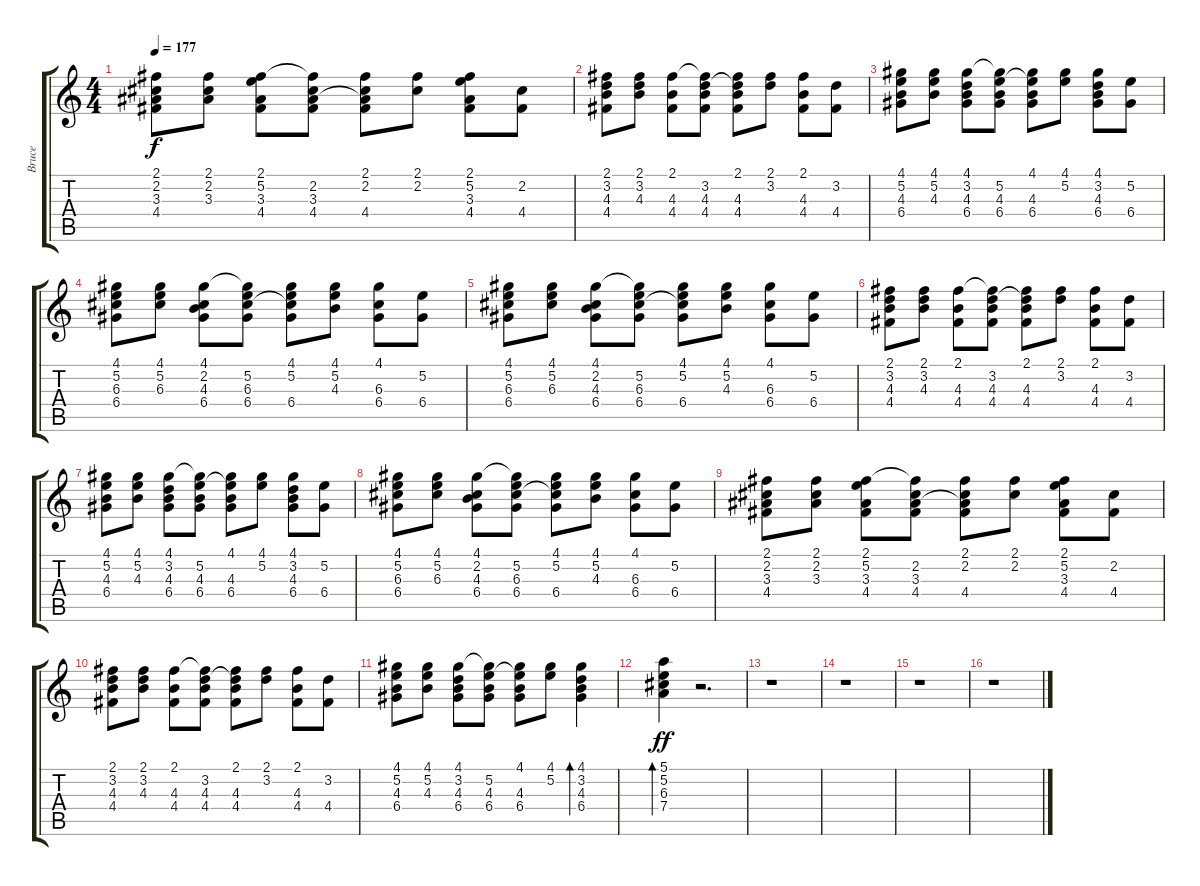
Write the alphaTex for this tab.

\track ("Bruce" "Bruce") {instrument acousticguitarsteel}
\staff {score tabs}
\tuning (E4 B3 G3 D3 A2 E2) {hide}
\ts (4 4)
\tempo 177
\clef g2
\ks c
(2.1 2.2 3.3 4.4).8{dy f} (2.1 2.2 3.3).8 (2.1 5.2 3.3 4.4).8 (2.1{t} 2.2 3.3 4.4).8 (2.1 2.2 3.3{t} 4.4).8 (2.1 2.2).8 (2.1 5.2 3.3 4.4).8 (2.2 4.4).8 |
(2.1 3.2 4.3 4.4).8 (2.1 3.2 4.3).8 (2.1 4.3 4.4).8 (2.1{t} 3.2 4.3 4.4).8 (2.1 3.2{t} 4.3 4.4).8 (2.1 3.2).8 (2.1 4.3 4.4).8 (3.2 4.4).8 |
(4.1 5.2 4.3 6.4).8 (4.1 5.2 4.3).8 (4.1 3.2 4.3 6.4).8 (4.1{t} 5.2 4.3 6.4).8 (4.1 5.2{t} 4.3 6.4).8 (4.1 5.2).8 (4.1 3.2 4.3 6.4).8 (5.2 6.4).8 |
(4.1 5.2 6.3 6.4).8 (4.1 5.2 6.3).8 (4.1 2.2 4.3 6.4).8 (4.1{t} 5.2 6.3 6.4).8 (4.1 5.2 6.3{t} 6.4).8 (4.1 5.2 4.3).8 (4.1 6.3 6.4).8 (5.2 6.4).8 |
(4.1 5.2 6.3 6.4).8 (4.1 5.2 6.3).8 (4.1 2.2 4.3 6.4).8 (4.1{t} 5.2 6.3 6.4).8 (4.1 5.2 6.3{t} 6.4).8 (4.1 5.2 4.3).8 (4.1 6.3 6.4).8 (5.2 6.4).8 |
(2.1 3.2 4.3 4.4).8 (2.1 3.2 4.3).8 (2.1 4.3 4.4).8 (2.1{t} 3.2 4.3 4.4).8 (2.1 3.2{t} 4.3 4.4).8 (2.1 3.2).8 (2.1 4.3 4.4).8 (3.2 4.4).8 |
(4.1 5.2 4.3 6.4).8 (4.1 5.2 4.3).8 (4.1 3.2 4.3 6.4).8 (4.1{t} 5.2 4.3 6.4).8 (4.1 5.2{t} 4.3 6.4).8 (4.1 5.2).8 (4.1 3.2 4.3 6.4).8 (5.2 6.4).8 |
(4.1 5.2 6.3 6.4).8 (4.1 5.2 6.3).8 (4.1 2.2 4.3 6.4).8 (4.1{t} 5.2 6.3 6.4).8 (4.1 5.2 6.3{t} 6.4).8 (4.1 5.2 4.3).8 (4.1 6.3 6.4).8 (5.2 6.4).8 |
(2.1 2.2 3.3 4.4).8 (2.1 2.2 3.3).8 (2.1 5.2 3.3 4.4).8 (2.1{t} 2.2 3.3 4.4).8 (2.1 2.2 3.3{t} 4.4).8 (2.1 2.2).8 (2.1 5.2 3.3 4.4).8 (2.2 4.4).8 |
(2.1 3.2 4.3 4.4).8 (2.1 3.2 4.3).8 (2.1 4.3 4.4).8 (2.1{t} 3.2 4.3 4.4).8 (2.1 3.2{t} 4.3 4.4).8 (2.1 3.2).8 (2.1 4.3 4.4).8 (3.2 4.4).8 |
(4.1 5.2 4.3 6.4).8 (4.1 5.2 4.3).8 (4.1 3.2 4.3 6.4).8 (4.1{t} 5.2 4.3 6.4).8 (4.1 5.2{t} 4.3 6.4).8 (4.1 5.2).8 (4.1 3.2 4.3 6.4).4{bd 240} |
(5.1 5.2 6.3 7.4).4{bd 120 dy ff} r.2{d} |
r.1 |
r.1 |
r.1 |
r.1
